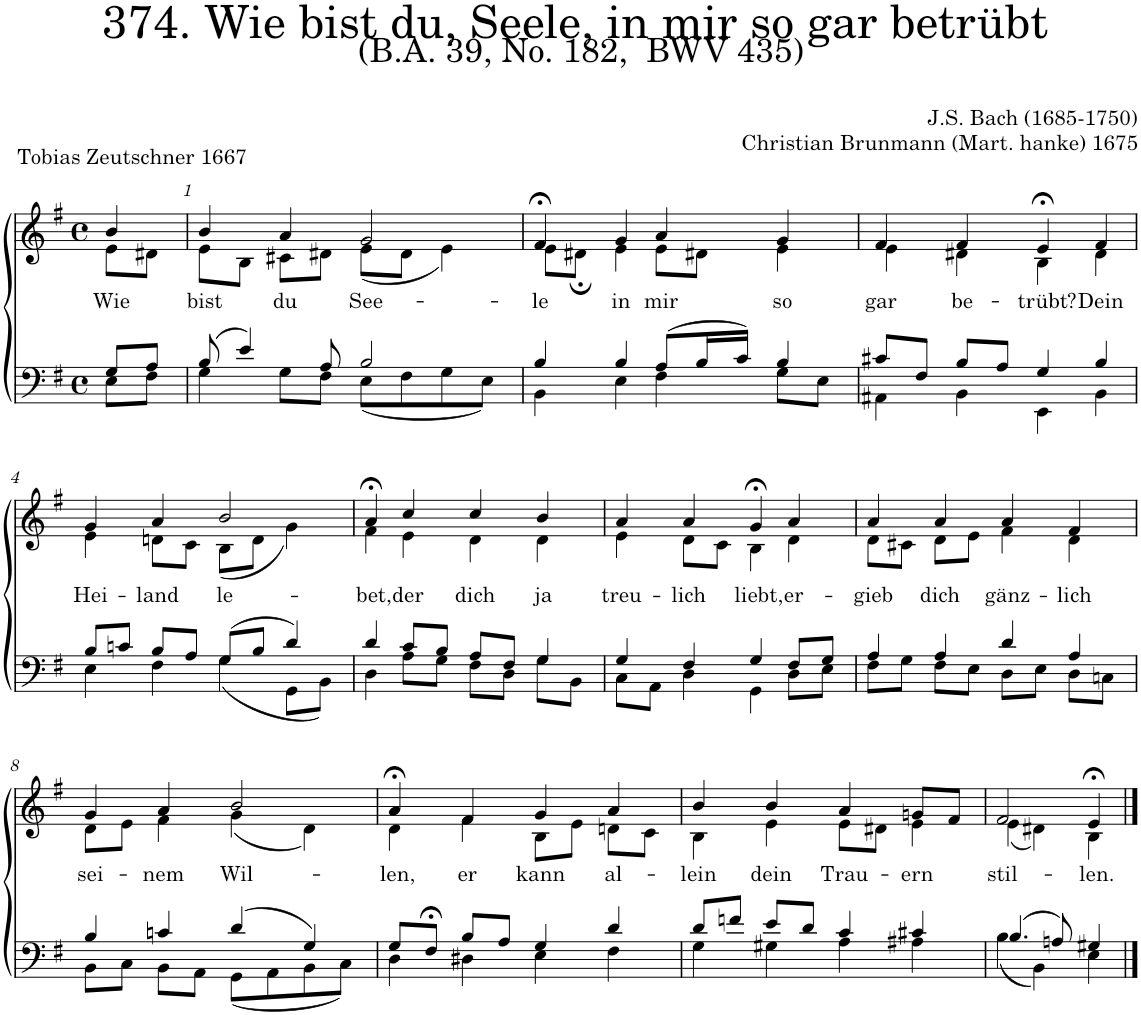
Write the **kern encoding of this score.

**kern	**kern	**text
*part2	*part1	*part1
*staff2	*staff1	*staff1
*I"Tenor/Bass	*I"Soprano/Alto	*
*clefF4	*clefG2	*
*k[f#]	*k[f#]	*
*M4/4	*M4/4	*
*met(c)	*met(c)	*
=	=	=
*^	*	*
!	!	!	!LO:LY:b
*	*	*^	*
8G/L	8E\L	4b/	8e\L	Wie
8A/J	8F#\J	.	8d#X\J	.
=1	=1	=1	=1	=1
!	!	!	!	!LO:LY:b
(8B/	4G\	4b/	8e\L	bist
4e/)	.	.	8B\J	.
!	!	!	!	!LO:LY:b
.	8G\L	4a/	8c#X\L	du
8A/	8F#\J	.	8d#X\J	.
!	!	!	!	!LO:LY:b
2B/	(8E\L	2g/	(8e\L	See-
.	8F#\	.	8d#\J	.
.	8G\	.	4e\)	.
.	8E\J)	.	.	.
=2	=2	=2	=2	=2
!	!	!	!	!LO:LY:b
4B/	4BB\	4f#;<,/	8e\L	-le
.	.	.	8d#X;\J	.
!	!	!	!	!LO:LY:b
4B/	4E\	4g/	4e\	in
!	!	!	!	!LO:LY:b
(8A/L	4F#\	4a/	8e\L	mir
16B/L	.	.	8d#X\J	.
16c/JJ)	.	.	.	.
!	!	!	!	!LO:LY:b
4B/	8G\L	4g/	4e\	so
.	8E\J	.	.	.
=3	=3	=3	=3	=3
!	!	!	!	!LO:LY:b
8c#X/L	4AA#X\	4f#/	4e\	gar
8F#;</J	.	.	.	.
!	!	!	!	!LO:LY:b
8B/L	4BB\	4f#/	4d#X\	be-
8A/J	.	.	.	.
!	!	!	!	!LO:LY:b
4G/	4EE\	4e;<,/	4B\	-trübt?
!	!	!	!	!LO:LY:b
4B/	4BB\	4f#/	4d#\	Dein
!!LO:LB:g=z	!!
=4	=4	=4	=4	=4
!	!	!	!	!LO:LY:b
8B/L	4E\	4g/	4e\	Hei-
8cn/J	.	.	.	.
!	!	!	!	!LO:LY:b
8B/L	4F#\	4a/	8dn\L	-land
8A/J	.	.	8c\J	.
!	!	!	!	!LO:LY:b
(8G/L	(4G\	2b/	(8B\L	le-
8B/J	.	.	8d\J	.
4d/)	8GG\L	.	4g\)	.
.	8BB\J)	.	.	.
=5	=5	=5	=5	=5
!	!	!	!	!LO:LY:b
4d/	4D\	4a;<,/	4f#\	-bet,
!	!	!	!	!LO:LY:b
8c/L	8A\L	4cc/	4e\	der
8B/J	8G\J	.	.	.
!	!	!	!	!LO:LY:b
8A/L	8F#\L	4cc/	4d\	dich
8F#/J	8D\J	.	.	.
!	!	!	!	!LO:LY:b
4G/	8G\L	4b/	4d\	ja
.	8BB\J	.	.	.
=6	=6	=6	=6	=6
!	!	!	!	!LO:LY:b
4G/	8C\L	4a/	4e\	treu-
.	8AA\J	.	.	.
!	!	!	!	!LO:LY:b
4F#/	4D\	4a/	8d\L	-lich
.	.	.	8c\J	.
!	!	!	!	!LO:LY:b
4G/	4GG\	4g;<,/	4B\	liebt,
!	!	!	!	!LO:LY:b
8F#/L	8D\L	4a/	4d\	er-
8G/J	8E\J	.	.	.
=7	=7	=7	=7	=7
!	!	!	!	!LO:LY:b
4A/	8F#\L	4a/	8d\L	-gieb
.	8G\J	.	8c#X\J	.
!	!	!	!	!LO:LY:b
4A/	8F#\L	4a/	8d\L	dich
.	8E\J	.	8e\J	.
!	!	!	!	!LO:LY:b
4d/	8D\L	4a/	4f#\	gänz-
.	8E\J	.	.	.
!	!	!	!	!LO:LY:b
4A/	8D\L	4f#/	4d\	-lich
.	8Cn\J	.	.	.
!!LO:LB:g=z	!!
=8	=8	=8	=8	=8
!	!	!	!	!LO:LY:b
4B/	8BB\L	4g/	8d\L	sei-
.	8C\J	.	8e\J	.
!	!	!	!	!LO:LY:b
4cn/	8BB\L	4a/	4f#\	-nem
.	8AA\J	.	.	.
!	!	!	!	!LO:LY:b
(4d/	(8GG\L	2b/	(4g\	Wil-
.	8AA\	.	.	.
4G/)	8BB\	.	4d\)	.
.	8C\J)	.	.	.
=9	=9	=9	=9	=9
!	!	!	!	!LO:LY:b
8G/L	4D\	4a;<,/	4d\	-len,
8F#;</J	.	.	.	.
!	!	!	!	!LO:LY:b
8B/L	4D#X\	4f#/	4f#\	er
8A/J	.	.	.	.
!	!	!	!	!LO:LY:b
4G/	4E\	4g/	8B\L	kann
.	.	.	8e\J	.
!	!	!	!	!LO:LY:b
4d/	4F#\	4a/	8dn\L	al-
.	.	.	8c\J	.
=10	=10	=10	=10	=10
!	!	!	!	!LO:LY:b
8d/L	4G\	4b/	4B\	-lein
8fn/J	.	.	.	.
!	!	!	!	!LO:LY:b
8e/L	4G#X\	4b/	4e\	dein
8d/J	.	.	.	.
!	!	!	!	!LO:LY:b
4c/	4A\	4a/	8e\L	Trau-
.	.	.	8d#X\J	.
!	!	!	!	!LO:LY:b
4c#X/	4A#X\	8gn/L	4e\	-ern
.	.	8f#/J	.	.
=11	=11	=11	=11	=11
!	!	!	!	!LO:LY:b
(4.B/	(4B\	2f#/	(4e\	stil-
.	4BB\)	.	4d#X\)	.
8An/)	.	.	.	.
!	!	!	!	!LO:LY:b
4G#X/	4E\	4e;</	4B\	-len.
*v	*v	*	*	*
*	*v	*v	*
==	==	==
*-	*-	*-
